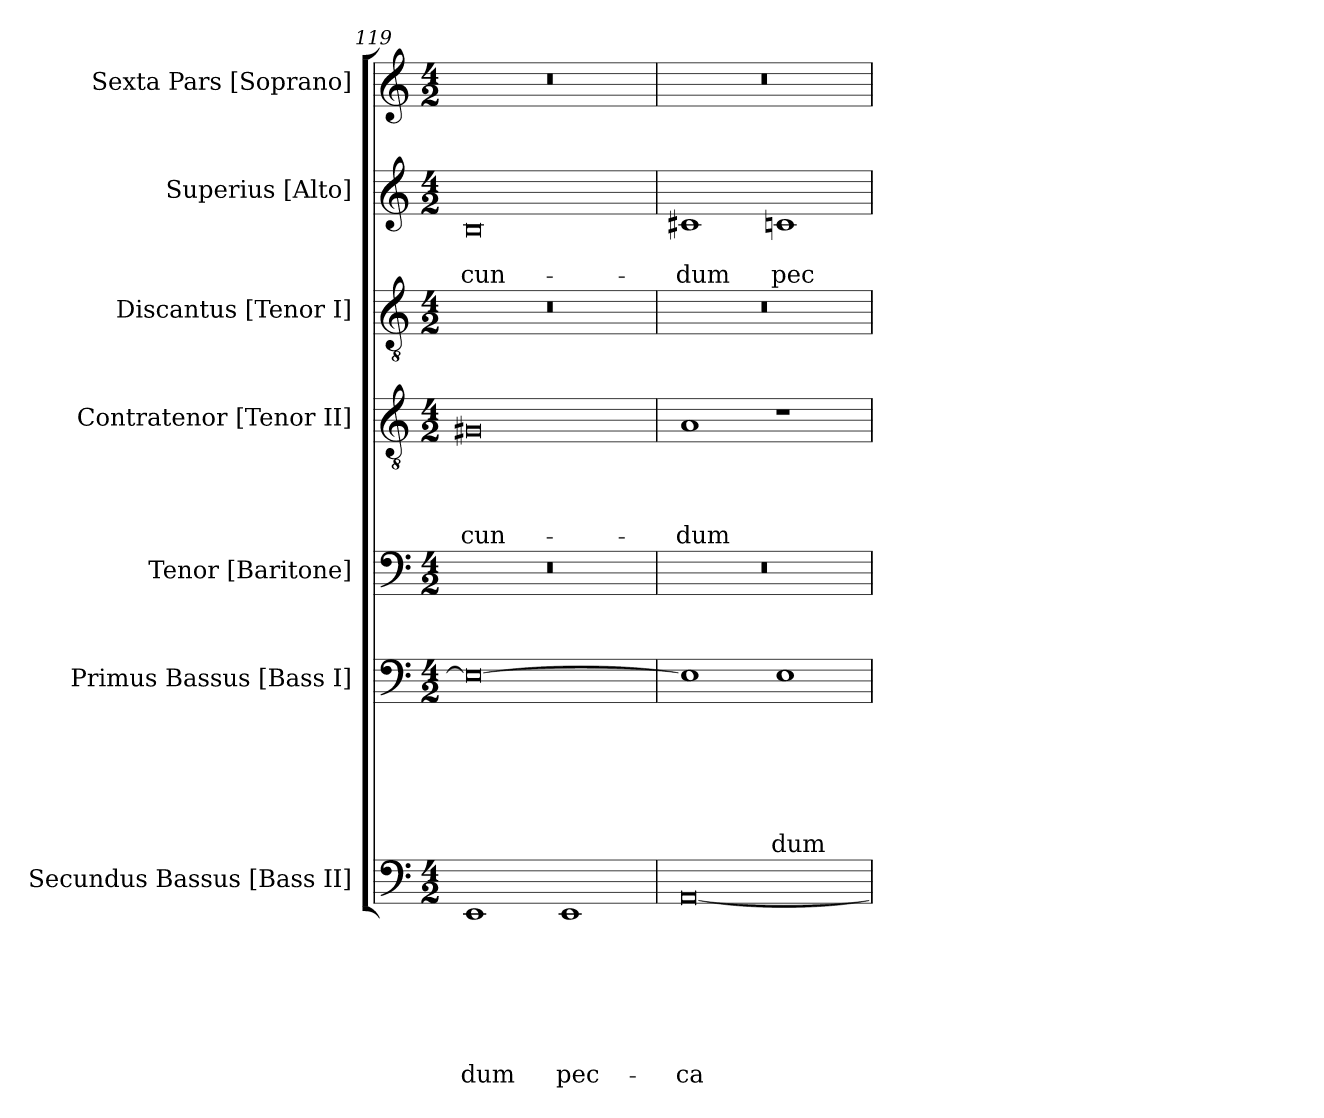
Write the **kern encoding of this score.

**kern	**text	**text	**text	**text	**text	**text	**text	**kern	**text	**text	**text	**text	**text	**text	**kern	**kern	**text	**text	**text	**text	**kern	**kern	**text	**text	**kern
*part7	*part7	*part7	*part7	*part7	*part7	*part7	*part7	*part6	*part6	*part6	*part6	*part6	*part6	*part6	*part5	*part4	*part4	*part4	*part4	*part4	*part3	*part2	*part2	*part2	*part1
*staff7	*staff7	*staff7	*staff7	*staff7	*staff7	*staff7	*staff7	*staff6	*staff6	*staff6	*staff6	*staff6	*staff6	*staff6	*staff5	*staff4	*staff4	*staff4	*staff4	*staff4	*staff3	*staff2	*staff2	*staff2	*staff1
*I"Secundus Bassus [Bass II]	*	*	*	*	*	*	*	*I"Primus Bassus [Bass I]	*	*	*	*	*	*	*I"Tenor [Baritone]	*I"Contratenor [Tenor II]	*	*	*	*	*I"Discantus [Tenor I]	*I"Superius [Alto]	*	*	*I"Sexta Pars [Soprano]
*I'B II	*	*	*	*	*	*	*	*I'B I	*	*	*	*	*	*	*I'Bar	*I'T II	*	*	*	*	*I'T I	*I'A	*	*	*I'S
*clefF4	*	*	*	*	*	*	*	*clefF4	*	*	*	*	*	*	*clefF4	*clefGv2	*	*	*	*	*clefGv2	*clefG2	*	*	*clefG2
*k[]	*	*	*	*	*	*	*	*k[]	*	*	*	*	*	*	*k[]	*k[]	*	*	*	*	*k[]	*k[]	*	*	*k[]
*C:	*	*	*	*	*	*	*	*C:	*	*	*	*	*	*	*C:	*C:	*	*	*	*	*C:	*C:	*	*	*C:
*M4/2	*	*	*	*	*	*	*	*M4/2	*	*	*	*	*	*	*M4/2	*M4/2	*	*	*	*	*M4/2	*M4/2	*	*	*M4/2
=119	=119	=119	=119	=119	=119	=119	=119	=119	=119	=119	=119	=119	=119	=119	=119	=119	=119	=119	=119	=119	=119	=119	=119	=119	=119
!	!	!	!	!	!	!	!LO:LY:b:rj	!	!	!	!	!	!	!	!	!	!	!	!	!LO:LY:b	!	!	!	!LO:LY:b	!
1EE	.	.	.	.	.	.	-dum	0E_	.	.	.	.	.	.	0r	0G#X	.	.	.	-cun-	0r	0B	.	-cun-	0r
!	!	!	!	!	!	!	!LO:LY:b:rj	!	!	!	!	!	!	!	!	!	!	!	!	!	!	!	!	!	!
1EE	.	.	.	.	.	.	pec-	.	.	.	.	.	.	.	.	.	.	.	.	.	.	.	.	.	.
=120	=120	=120	=120	=120	=120	=120	=120	=120	=120	=120	=120	=120	=120	=120	=120	=120	=120	=120	=120	=120	=120	=120	=120	=120	=120
!	!	!	!	!	!	!	!LO:LY:b:rj	!	!	!	!	!	!	!	!	!	!	!	!	!LO:LY:b	!	!	!	!LO:LY:b	!
[>0AA	.	.	.	.	.	.	-ca-	1E]	.	.	.	.	.	.	0r	1A	.	.	.	-dum	0r	1c#X	.	-dum	0r
!	!	!	!	!	!	!	!	!	!	!	!	!	!	!LO:LY:b	!	!	!	!	!	!	!	!	!	!LO:LY:b	!
.	.	.	.	.	.	.	.	1E	.	.	.	.	.	-dum	.	1r	.	.	.	.	.	1cn	.	pec-	.
=	=	=	=	=	=	=	=	=	=	=	=	=	=	=	=	=	=	=	=	=	=	=	=	=	=
*-	*-	*-	*-	*-	*-	*-	*-	*-	*-	*-	*-	*-	*-	*-	*-	*-	*-	*-	*-	*-	*-	*-	*-	*-	*-
